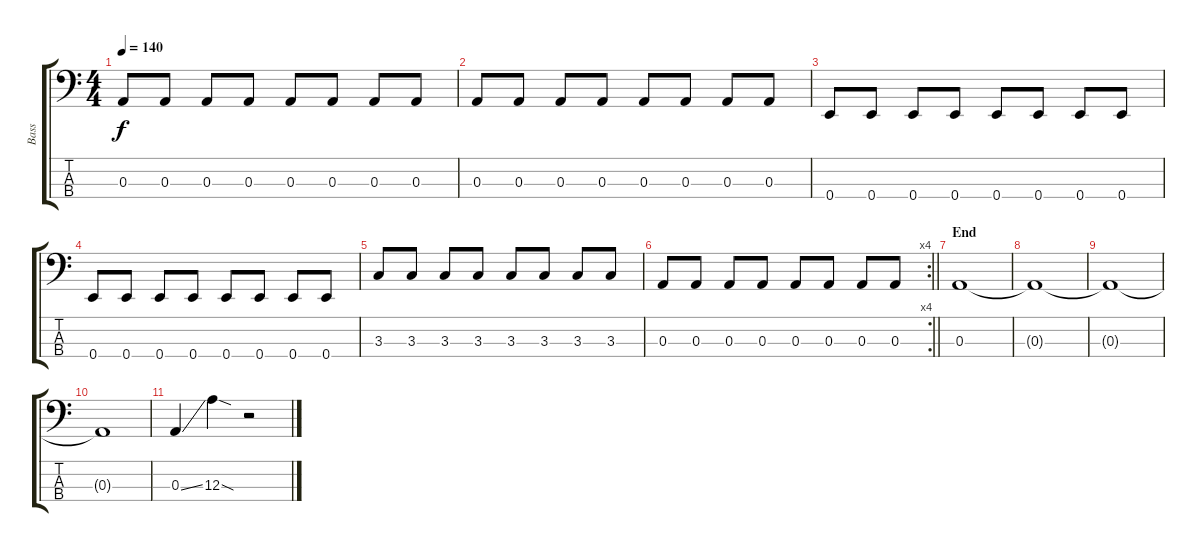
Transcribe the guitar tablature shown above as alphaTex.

\track ("Bass" "Bass") {instrument electricbassfinger}
\staff {score tabs}
\tuning (G2 D2 A1 E1) {hide}
\ts (4 4)
\tempo 140
\clef f4
\ks c
0.3.8{dy f} 0.3.8 0.3.8 0.3.8 0.3.8 0.3.8 0.3.8 0.3.8 |
0.3.8 0.3.8 0.3.8 0.3.8 0.3.8 0.3.8 0.3.8 0.3.8 |
0.4.8 0.4.8 0.4.8 0.4.8 0.4.8 0.4.8 0.4.8 0.4.8 |
0.4.8 0.4.8 0.4.8 0.4.8 0.4.8 0.4.8 0.4.8 0.4.8 |
3.3.8 3.3.8 3.3.8 3.3.8 3.3.8 3.3.8 3.3.8 3.3.8 |
\rc 4
\barLineRight lightlight
0.3.8 0.3.8 0.3.8 0.3.8 0.3.8 0.3.8 0.3.8 0.3.8 |
\section ("" "End")
0.3.1 |
0.3{t}.1 |
0.3{t}.1 |
0.3{t}.1 |
0.3{ss}.4 12.3{sod}.4 r.2
